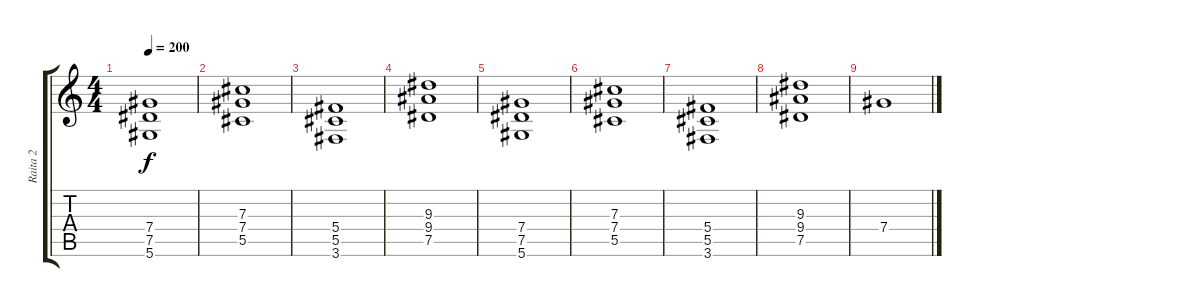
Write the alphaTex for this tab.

\track ("Raita 2" "Raita 2") {instrument distortionguitar}
\staff {score tabs}
\tuning (Eb4 Bb3 Gb3 Db3 Ab2 Eb2) {hide}
\ts (4 4)
\tempo 200
\clef g2
\ks c
(7.4 7.5 5.6).1{dy f} |
(7.3 7.4 5.5).1 |
(5.4 5.5 3.6).1 |
(9.3 9.4 7.5).1 |
(7.4 7.5 5.6).1 |
(7.3 7.4 5.5).1 |
(5.4 5.5 3.6).1 |
(9.3 9.4 7.5).1 |
7.4.1
